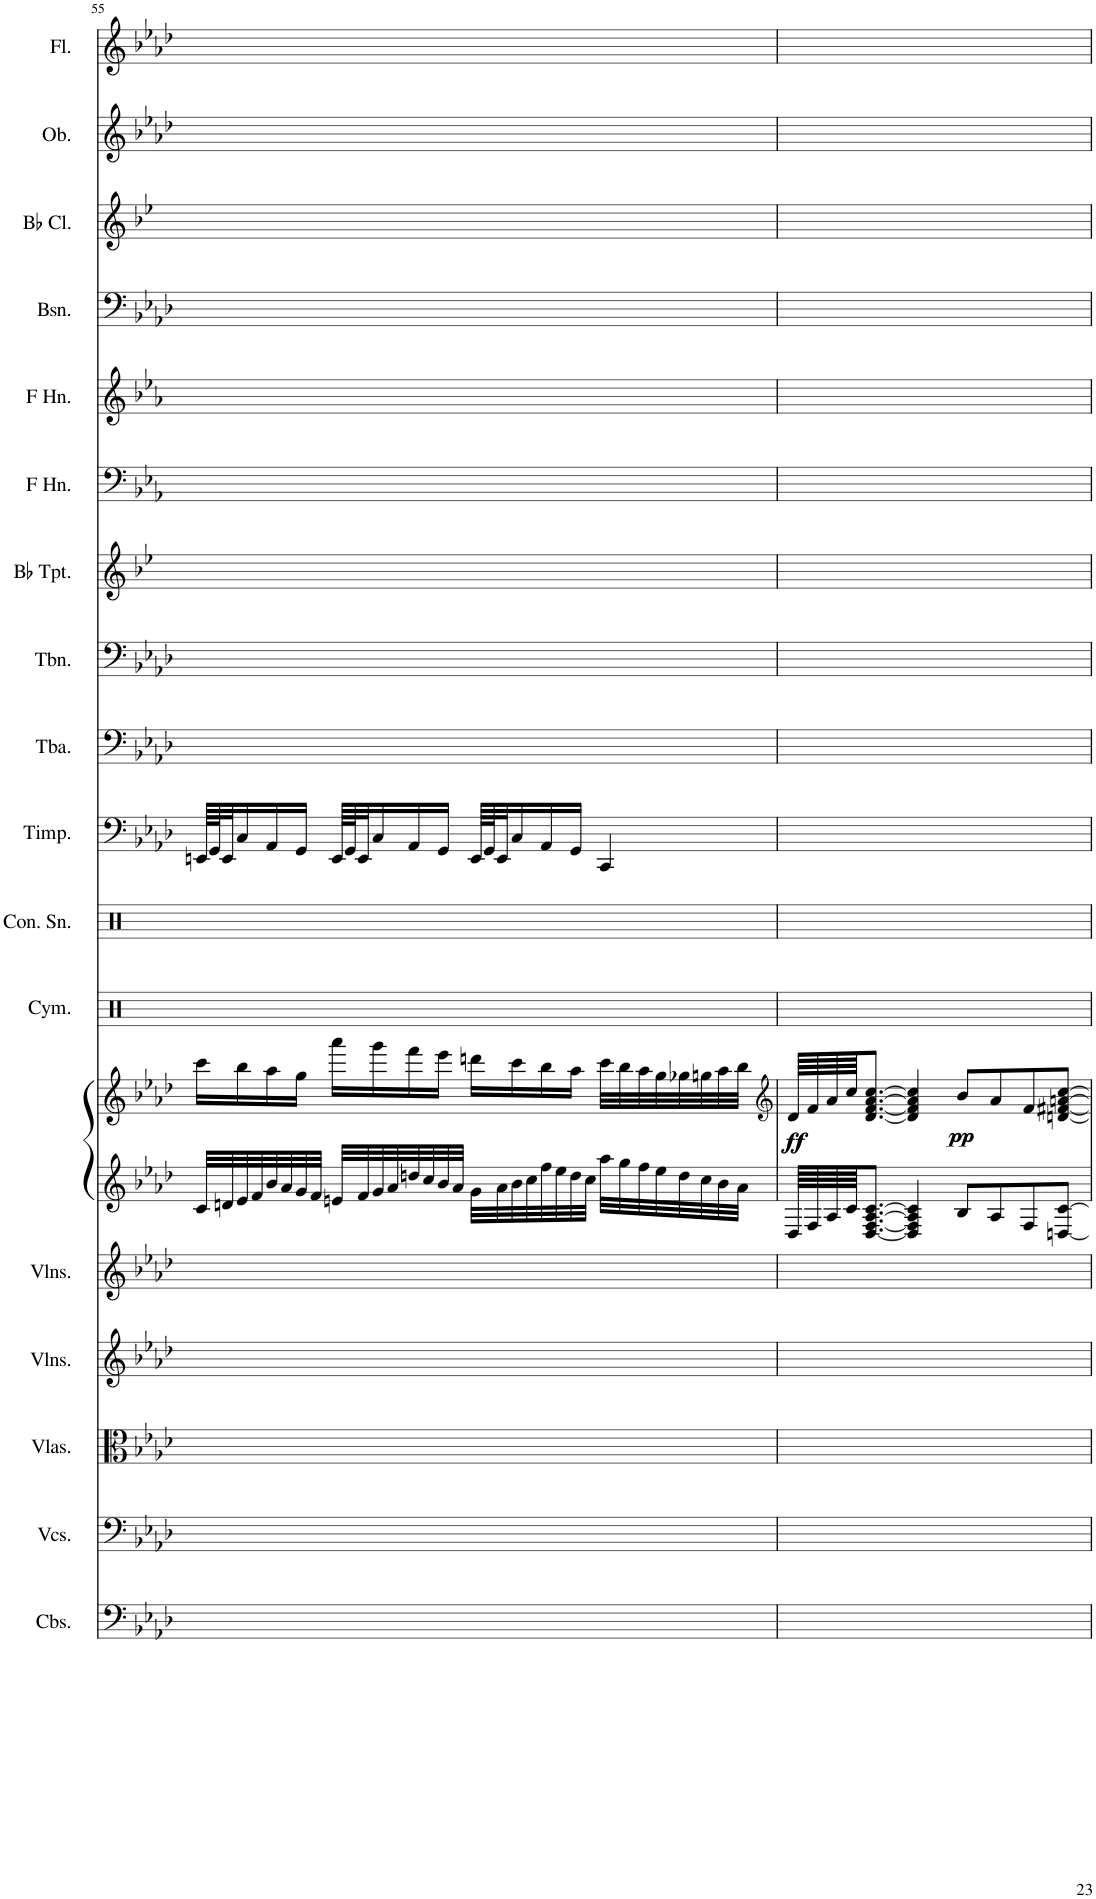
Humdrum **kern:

**kern	**kern	**kern	**kern	**kern	**kern	**kern	**dynam	**kern	**kern	**kern	**kern	**kern	**kern	**kern	**kern	**kern	**kern	**kern	**kern
*part18	*part17	*part16	*part15	*part14	*part13	*part13	*part13	*part12	*part11	*part10	*part9	*part8	*part7	*part6	*part5	*part4	*part3	*part2	*part1
*staff19	*staff18	*staff17	*staff16	*staff15	*staff14	*staff13	*staff13/14	*staff12	*staff11	*staff10	*staff9	*staff8	*staff7	*staff6	*staff5	*staff4	*staff3	*staff2	*staff1
*I"Contrabasses	*I"Violoncellos	*I"Violas	*I"Violins	*I"Violins	*I"Piano	*	*	*I"Cymbal	*I"Concert Snare Drum	*I"Timpani	*I"Tuba	*I"Trombone	*I"Bb Trumpet	*I"Horn in F	*I"Horn in F	*I"Bassoon	*I"Bb Clarinet	*I"Oboe	*I"Flute
*I'Cbs.	*I'Vcs.	*I'Vlas.	*I'Vlns.	*I'Vlns.	*I'Pno	*	*	*I'Cym.	*I'Con. Sn.	*I'Timp.	*I'Tba.	*I'Tbn.	*I'Bb Tpt.	*	*	*I'Bsn.	*I'Bb Cl.	*I'Ob.	*I'Fl.
!!LO:PB:g=z
*clefF4	*clefF4	*clefC3	*clefG2	*clefG2	*clefG2	*clefG2	*	*clefX	*clefX	*clefF4	*clefF4	*clefF4	*clefG2	*clefF4	*clefG2	*clefF4	*clefG2	*clefG2	*clefG2
*Trd7c12	*	*	*	*	*	*	*	*	*	*	*	*	*Trd1c2	*Trd4c7	*Trd4c7	*	*Trd1c2	*	*
*k[b-e-a-d-]	*k[b-e-a-d-]	*k[b-e-a-d-]	*k[b-e-a-d-]	*k[b-e-a-d-]	*k[b-e-a-d-]	*k[b-e-a-d-]	*	*k[]	*k[]	*k[b-e-a-d-]	*k[b-e-a-d-]	*k[b-e-a-d-]	*k[b-e-]	*k[b-e-a-]	*k[b-e-a-]	*k[b-e-a-d-]	*k[b-e-]	*k[b-e-a-d-]	*k[b-e-a-d-]
*f:	*f:	*f:	*f:	*f:	*f:	*f:	*	*	*	*f:	*f:	*f:	*g:	*c:	*c:	*f:	*g:	*f:	*f:
*M4/4	*M4/4	*M4/4	*M4/4	*M4/4	*M4/4	*M4/4	*	*M4/4	*M4/4	*M4/4	*M4/4	*M4/4	*M4/4	*M4/4	*M4/4	*M4/4	*M4/4	*M4/4	*M4/4
=55	=55	=55	=55	=55	=55	=55	=55	=55	=55	=55	=55	=55	=55	=55	=55	=55	=55	=55	=55
1ryy	1ryy	1ryy	1ryy	1ryy	32c/LLL	16ccc\LL	.	1ryy	1ryy	64EEn/LLLL	1ryy	1ryy	1ryy	1ryy	1ryy	1ryy	1ryy	1ryy	1ryy
.	.	.	.	.	.	.	.	.	.	64GG/J	.	.	.	.	.	.	.	.	.
.	.	.	.	.	32dn/	.	.	.	.	32EE/J	.	.	.	.	.	.	.	.	.
.	.	.	.	.	32e-/	16bb-\	.	.	.	16C/	.	.	.	.	.	.	.	.	.
.	.	.	.	.	32f/	.	.	.	.	.	.	.	.	.	.	.	.	.	.
.	.	.	.	.	32b-/	16aa-\	.	.	.	16AA-/	.	.	.	.	.	.	.	.	.
.	.	.	.	.	32a-/	.	.	.	.	.	.	.	.	.	.	.	.	.	.
.	.	.	.	.	32g/	16gg\JJ	.	.	.	16GG/JJ	.	.	.	.	.	.	.	.	.
.	.	.	.	.	32f/JJJ	.	.	.	.	.	.	.	.	.	.	.	.	.	.
.	.	.	.	.	32en/LLL	16aaa-\LL	.	.	.	64EE/LLLL	.	.	.	.	.	.	.	.	.
.	.	.	.	.	.	.	.	.	.	64GG/J	.	.	.	.	.	.	.	.	.
.	.	.	.	.	32f/	.	.	.	.	32EE/J	.	.	.	.	.	.	.	.	.
.	.	.	.	.	32g/	16ggg\	.	.	.	16C/	.	.	.	.	.	.	.	.	.
.	.	.	.	.	32a-/	.	.	.	.	.	.	.	.	.	.	.	.	.	.
.	.	.	.	.	32ddn/	16fff\	.	.	.	16AA-/	.	.	.	.	.	.	.	.	.
.	.	.	.	.	32cc/	.	.	.	.	.	.	.	.	.	.	.	.	.	.
.	.	.	.	.	32b-/	16eee-\JJ	.	.	.	16GG/JJ	.	.	.	.	.	.	.	.	.
.	.	.	.	.	32a-/JJJ	.	.	.	.	.	.	.	.	.	.	.	.	.	.
.	.	.	.	.	32g\LLL	16dddn\LL	.	.	.	64EE/LLLL	.	.	.	.	.	.	.	.	.
.	.	.	.	.	.	.	.	.	.	64GG/J	.	.	.	.	.	.	.	.	.
.	.	.	.	.	32a-\	.	.	.	.	32EE/J	.	.	.	.	.	.	.	.	.
.	.	.	.	.	32b-\	16ccc\	.	.	.	16C/	.	.	.	.	.	.	.	.	.
.	.	.	.	.	32cc\	.	.	.	.	.	.	.	.	.	.	.	.	.	.
.	.	.	.	.	32ff\	16bb-\	.	.	.	16AA-/	.	.	.	.	.	.	.	.	.
.	.	.	.	.	32ee-\	.	.	.	.	.	.	.	.	.	.	.	.	.	.
.	.	.	.	.	32dd\	16aa-\JJ	.	.	.	16GG/JJ	.	.	.	.	.	.	.	.	.
.	.	.	.	.	32cc\JJJ	.	.	.	.	.	.	.	.	.	.	.	.	.	.
.	.	.	.	.	32aa-\LLL	32ccc\LLL	.	.	.	4CC/	.	.	.	.	.	.	.	.	.
.	.	.	.	.	32gg\	32bb-\	.	.	.	.	.	.	.	.	.	.	.	.	.
.	.	.	.	.	32ff\	32aa-\	.	.	.	.	.	.	.	.	.	.	.	.	.
.	.	.	.	.	32ee-\	32gg\	.	.	.	.	.	.	.	.	.	.	.	.	.
.	.	.	.	.	32dd\	32gg-X\	.	.	.	.	.	.	.	.	.	.	.	.	.
.	.	.	.	.	32cc\	32ggn\	.	.	.	.	.	.	.	.	.	.	.	.	.
.	.	.	.	.	32b-\	32aa-\	.	.	.	.	.	.	.	.	.	.	.	.	.
.	.	.	.	.	32a-\JJJ	32bb-\JJJ	.	.	.	.	.	.	.	.	.	.	.	.	.
=56	=56	=56	=56	=56	=56	=56	=56	=56	=56	=56	=56	=56	=56	=56	=56	=56	=56	=56	=56
*	*	*	*	*	*	*clefG2	*	*	*	*	*	*	*	*	*	*	*	*	*
!	!	!	!	!	!	!	!LO:DY:b	!	!	!	!	!	!	!	!	!	!	!	!
!	!	!	!	!	!	!	!LO:DY:n=1:b	!	!	!	!	!	!	!	!	!	!	!	!
1ryy	1ryy	1ryy	1ryy	1ryy	64D-/LLLL	64d-/LLLL	ff ff	1ryy	1ryy	1ryy	1ryy	1ryy	1ryy	1ryy	1ryy	1ryy	1ryy	1ryy	1ryy
.	.	.	.	.	64F/	64f/	.	.	.	.	.	.	.	.	.	.	.	.	.
.	.	.	.	.	64A-/	64a-/	.	.	.	.	.	.	.	.	.	.	.	.	.
.	.	.	.	.	64c/JJJ	64cc/JJJ	.	.	.	.	.	.	.	.	.	.	.	.	.
.	.	.	.	.	[8.D-/ [8.F/ [8.A-/ [8.c/J	[8.d-/ [8.f/ [8.a-/ [8.cc/J	.	.	.	.	.	.	.	.	.	.	.	.	.
.	.	.	.	.	4D-/] 4F/] 4A-/] 4c/]	4d-/] 4f/] 4a-/] 4cc/]	.	.	.	.	.	.	.	.	.	.	.	.	.
!	!	!	!	!	!	!	!LO:DY:n=2:b	!	!	!	!	!	!	!	!	!	!	!	!
!	!	!	!	!	!	!	!LO:DY:n=3:b	!	!	!	!	!	!	!	!	!	!	!	!
.	.	.	.	.	8B-/L	8b-/L	pp pp	.	.	.	.	.	.	.	.	.	.	.	.
.	.	.	.	.	8A-/	8a-/	.	.	.	.	.	.	.	.	.	.	.	.	.
.	.	.	.	.	8F/	8f/	.	.	.	.	.	.	.	.	.	.	.	.	.
.	.	.	.	.	[8Dn/ [8c/J	[8dn/ [8f#X/ [8an/ [8cc/J	.	.	.	.	.	.	.	.	.	.	.	.	.
=	=	=	=	=	=	=	=	=	=	=	=	=	=	=	=	=	=	=	=
*-	*-	*-	*-	*-	*-	*-	*-	*-	*-	*-	*-	*-	*-	*-	*-	*-	*-	*-	*-
